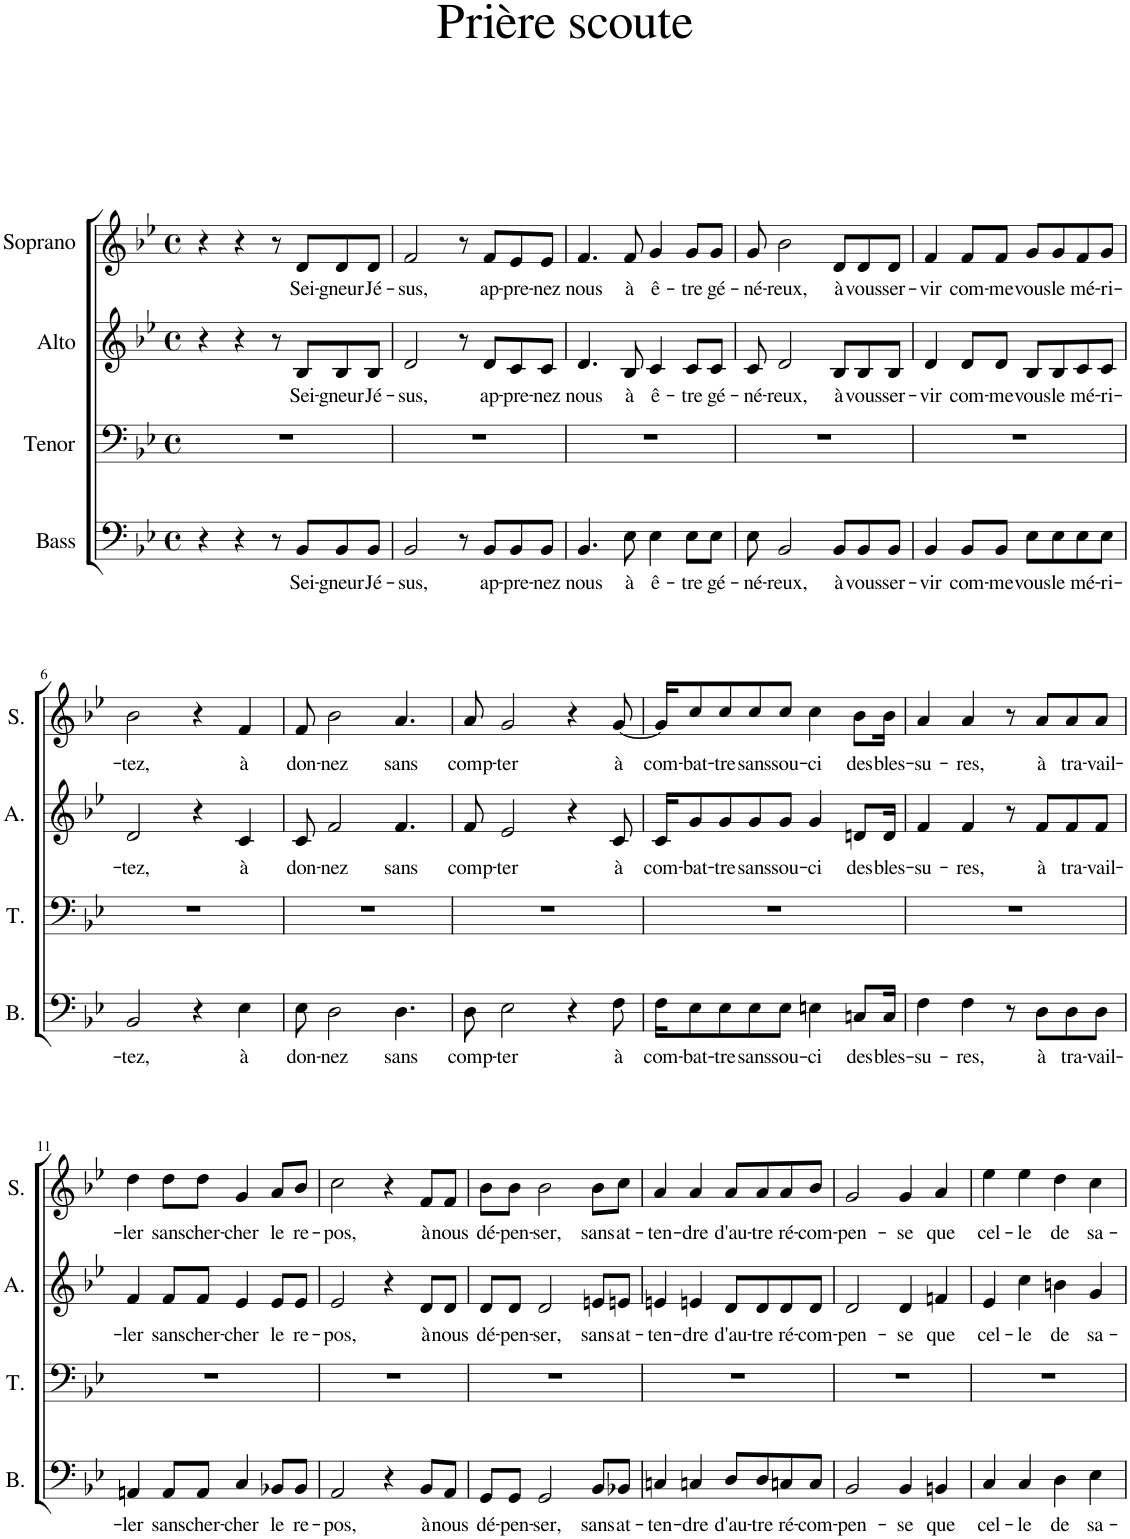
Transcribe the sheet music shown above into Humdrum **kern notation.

**kern	**text	**kern	**kern	**text	**kern	**text
*part4	*part4	*part3	*part2	*part2	*part1	*part1
*staff4	*staff4	*staff3	*staff2	*staff2	*staff1	*staff1
*I"Bass	*	*I"Tenor	*I"Alto	*	*I"Soprano	*
*I'B.	*	*I'T.	*I'A.	*	*I'S.	*
*clefF4	*	*clefF4	*clefG2	*	*clefG2	*
*k[b-e-]	*	*k[b-e-]	*k[b-e-]	*	*k[b-e-]	*
*M4/4	*	*M4/4	*M4/4	*	*M4/4	*
*met(c)	*	*met(c)	*met(c)	*	*met(c)	*
=1	=1	=1	=1	=1	=1	=1
4r	.	1r	4r	.	4r	.
4r	.	.	4r	.	4r	.
8r	.	.	8r	.	8r	.
!	!LO:LY:b	!	!	!LO:LY:b	!	!LO:LY:b
8BB-/L	Sei-	.	8B-/L	Sei-	8d/L	Sei-
!	!LO:LY:b	!	!	!LO:LY:b	!	!LO:LY:b
8BB-/	-gneur	.	8B-/	-gneur	8d/	-gneur
!	!LO:LY:b	!	!	!LO:LY:b	!	!LO:LY:b
8BB-/J	Jé-	.	8B-/J	Jé-	8d/J	Jé-
=2	=2	=2	=2	=2	=2	=2
!	!LO:LY:b	!	!	!LO:LY:b	!	!LO:LY:b
2BB-/	-sus,	1r	2d/	-sus,	2f/	-sus,
8r	.	.	8r	.	8r	.
!	!LO:LY:b	!	!	!LO:LY:b	!	!LO:LY:b
8BB-/L	ap-	.	8d/L	ap-	8f/L	ap-
!	!LO:LY:b	!	!	!LO:LY:b	!	!LO:LY:b
8BB-/	-pre-	.	8c/	-pre-	8e-/	-pre-
!	!LO:LY:b	!	!	!LO:LY:b	!	!LO:LY:b
8BB-/J	-nez	.	8c/J	-nez	8e-/J	-nez
=3	=3	=3	=3	=3	=3	=3
!	!LO:LY:b	!	!	!LO:LY:b	!	!LO:LY:b
4.BB-/	nous	1r	4.d/	nous	4.f/	nous
!	!LO:LY:b	!	!	!LO:LY:b	!	!LO:LY:b
8E-\	à	.	8B-/	à	8f/	à
!	!LO:LY:b	!	!	!LO:LY:b	!	!LO:LY:b
4E-\	ê-	.	4c/	ê-	4g/	ê-
!	!LO:LY:b	!	!	!LO:LY:b	!	!LO:LY:b
8E-\L	-tre	.	8c/L	-tre	8g/L	-tre
!	!LO:LY:b	!	!	!LO:LY:b	!	!LO:LY:b
8E-\J	gé-	.	8c/J	gé-	8g/J	gé-
=4	=4	=4	=4	=4	=4	=4
!	!LO:LY:b	!	!	!LO:LY:b	!	!LO:LY:b
8E-\	-né-	1r	8c/	-né-	8g/	-né-
!	!LO:LY:b	!	!	!LO:LY:b	!	!LO:LY:b
2BB-/	-reux,	.	2d/	-reux,	2b-\	-reux,
!	!LO:LY:b	!	!	!LO:LY:b	!	!LO:LY:b
8BB-/L	à	.	8B-/L	à	8d/L	à
!	!LO:LY:b	!	!	!LO:LY:b	!	!LO:LY:b
8BB-/	vous	.	8B-/	vous	8d/	vous
!	!LO:LY:b	!	!	!LO:LY:b	!	!LO:LY:b
8BB-/J	ser-	.	8B-/J	ser-	8d/J	ser-
=5	=5	=5	=5	=5	=5	=5
!	!LO:LY:b	!	!	!LO:LY:b	!	!LO:LY:b
4BB-/	-vir	1r	4d/	-vir	4f/	-vir
!	!LO:LY:b	!	!	!LO:LY:b	!	!LO:LY:b
8BB-/L	com-	.	8d/L	com-	8f/L	com-
!	!LO:LY:b	!	!	!LO:LY:b	!	!LO:LY:b
8BB-/J	-me	.	8d/J	-me	8f/J	-me
!	!LO:LY:b	!	!	!LO:LY:b	!	!LO:LY:b
8E-\L	vous	.	8B-/L	vous	8g/L	vous
!	!LO:LY:b	!	!	!LO:LY:b	!	!LO:LY:b
8E-\	le	.	8B-/	le	8g/	le
!	!LO:LY:b	!	!	!LO:LY:b	!	!LO:LY:b
8E-\	mé-	.	8c/	mé-	8f/	mé-
!	!LO:LY:b	!	!	!LO:LY:b	!	!LO:LY:b
8E-\J	-ri-	.	8c/J	-ri-	8g/J	-ri-
!!LO:LB:g=z
=6	=6	=6	=6	=6	=6	=6
!	!LO:LY:b	!	!	!LO:LY:b	!	!LO:LY:b
2BB-/	-tez,	1r	2d/	-tez,	2b-\	-tez,
4r	.	.	4r	.	4r	.
!	!LO:LY:b	!	!	!LO:LY:b	!	!LO:LY:b
4E-\	à	.	4c/	à	4f/	à
=7	=7	=7	=7	=7	=7	=7
!	!LO:LY:b	!	!	!LO:LY:b	!	!LO:LY:b
8E-\	don-	1r	8c/	don-	8f/	don-
!	!LO:LY:b	!	!	!LO:LY:b	!	!LO:LY:b
2D\	-nez	.	2f/	-nez	2b-\	-nez
!	!LO:LY:b	!	!	!LO:LY:b	!	!LO:LY:b
4.D\	sans	.	4.f/	sans	4.a/	sans
=8	=8	=8	=8	=8	=8	=8
!	!LO:LY:b	!	!	!LO:LY:b	!	!LO:LY:b
8D\	comp-	1r	8f/	comp-	8a/	comp-
!	!LO:LY:b	!	!	!LO:LY:b	!	!LO:LY:b
2E-\	-ter	.	2e-/	-ter	2g/	-ter
4r	.	.	4r	.	4r	.
!	!LO:LY:b	!	!	!LO:LY:b	!	!LO:LY:b
8F\	à	.	8c/	à	[8g/	à
=9	=9	=9	=9	=9	=9	=9
!	!LO:LY:b	!	!	!LO:LY:b	!	!LO:LY:b
16F\KL	com-	1r	16c/KL	com-	16g/KL]	com-
!	!LO:LY:b	!	!	!LO:LY:b	!	!LO:LY:b
8E-\	-bat-	.	8g/	-bat-	8cc/	-bat-
!	!LO:LY:b	!	!	!LO:LY:b	!	!LO:LY:b
8E-\	-tre	.	8g/	-tre	8cc/	-tre
!	!LO:LY:b	!	!	!LO:LY:b	!	!LO:LY:b
8E-\	sans	.	8g/	sans	8cc/	sans
!	!LO:LY:b	!	!	!LO:LY:b	!	!LO:LY:b
8E-\J	sou-	.	8g/J	sou-	8cc/J	sou-
!	!LO:LY:b	!	!	!LO:LY:b	!	!LO:LY:b
4En\	-ci	.	4g/	-ci	4cc\	-ci
!	!LO:LY:b	!	!	!LO:LY:b	!	!LO:LY:b
8Cn/L	des	.	8dn/L	des	8b-\L	des
!	!LO:LY:b	!	!	!LO:LY:b	!	!LO:LY:b
16C/Jk	bles-	.	16d/Jk	bles-	16b-\Jk	bles-
=10	=10	=10	=10	=10	=10	=10
!	!LO:LY:b	!	!	!LO:LY:b	!	!LO:LY:b
4F\	-su-	1r	4f/	-su-	4a/	-su-
!	!LO:LY:b	!	!	!LO:LY:b	!	!LO:LY:b
4F\	-res,	.	4f/	-res,	4a/	-res,
8r	.	.	8r	.	8r	.
!	!LO:LY:b	!	!	!LO:LY:b	!	!LO:LY:b
8D\L	à	.	8f/L	à	8a/L	à
!	!LO:LY:b	!	!	!LO:LY:b	!	!LO:LY:b
8D\	tra-	.	8f/	tra-	8a/	tra-
!	!LO:LY:b	!	!	!LO:LY:b	!	!LO:LY:b
8D\J	-vail-	.	8f/J	-vail-	8a/J	-vail-
!!LO:LB:g=z
=11	=11	=11	=11	=11	=11	=11
!	!LO:LY:b	!	!	!LO:LY:b	!	!LO:LY:b
4AAn/	-ler	1r	4f/	-ler	4dd\	-ler
!	!LO:LY:b	!	!	!LO:LY:b	!	!LO:LY:b
8AA/L	sans	.	8f/L	sans	8dd\L	sans
!	!LO:LY:b	!	!	!LO:LY:b	!	!LO:LY:b
8AA/J	cher-	.	8f/J	cher-	8dd\J	cher-
!	!LO:LY:b	!	!	!LO:LY:b	!	!LO:LY:b
4C/	-cher	.	4e-/	-cher	4g/	-cher
!	!LO:LY:b	!	!	!LO:LY:b	!	!LO:LY:b
8BB-X/L	le	.	8e-/L	le	8a/L	le
!	!LO:LY:b	!	!	!LO:LY:b	!	!LO:LY:b
8BB-/J	re-	.	8e-/J	re-	8b-/J	re-
=12	=12	=12	=12	=12	=12	=12
!	!LO:LY:b	!	!	!LO:LY:b	!	!LO:LY:b
2AA/	-pos,	1r	2e-/	-pos,	2cc\	-pos,
4r	.	.	4r	.	4r	.
!	!LO:LY:b	!	!	!LO:LY:b	!	!LO:LY:b
8BB-/L	à	.	8d/L	à	8f/L	à
!	!LO:LY:b	!	!	!LO:LY:b	!	!LO:LY:b
8AA/J	nous	.	8d/J	nous	8f/J	nous
=13	=13	=13	=13	=13	=13	=13
!	!LO:LY:b	!	!	!LO:LY:b	!	!LO:LY:b
8GG/L	dé-	1r	8d/L	dé-	8b-\L	dé-
!	!LO:LY:b	!	!	!LO:LY:b	!	!LO:LY:b
8GG/J	-pen-	.	8d/J	-pen-	8b-\J	-pen-
!	!LO:LY:b	!	!	!LO:LY:b	!	!LO:LY:b
2GG/	-ser,	.	2d/	-ser,	2b-\	-ser,
!	!LO:LY:b	!	!	!LO:LY:b	!	!LO:LY:b
8BB-/L	sans	.	8en/L	sans	8b-\L	sans
!	!LO:LY:b	!	!	!LO:LY:b	!	!LO:LY:b
8BB-X/J	at-	.	8en/J	at-	8cc\J	at-
=14	=14	=14	=14	=14	=14	=14
!	!LO:LY:b	!	!	!LO:LY:b	!	!LO:LY:b
4Cn/	-ten-	1r	4en/	-ten-	4a/	-ten-
!	!LO:LY:b	!	!	!LO:LY:b	!	!LO:LY:b
4Cn/	-dre	.	4en/	-dre	4a/	-dre
!	!LO:LY:b	!	!	!LO:LY:b	!	!LO:LY:b
8D/L	d'au-	.	8d/L	d'au-	8a/L	d'au-
!	!LO:LY:b	!	!	!LO:LY:b	!	!LO:LY:b
8D/	-tre	.	8d/	-tre	8a/	-tre
!	!LO:LY:b	!	!	!LO:LY:b	!	!LO:LY:b
8Cn/	ré-	.	8d/	ré-	8a/	ré-
!	!LO:LY:b	!	!	!LO:LY:b	!	!LO:LY:b
8C/J	-com-	.	8d/J	-com-	8b-/J	-com-
=15	=15	=15	=15	=15	=15	=15
!	!LO:LY:b	!	!	!LO:LY:b	!	!LO:LY:b
2BB-/	-pen-	1r	2d/	-pen-	2g/	-pen-
!	!LO:LY:b	!	!	!LO:LY:b	!	!LO:LY:b
4BB-/	-se	.	4d/	-se	4g/	-se
!	!LO:LY:b	!	!	!LO:LY:b	!	!LO:LY:b
4BBn/	que	.	4fn/	que	4a/	que
=16	=16	=16	=16	=16	=16	=16
!	!LO:LY:b	!	!	!LO:LY:b	!	!LO:LY:b
4C/	cel-	1r	4e-/	cel-	4ee-\	cel-
!	!LO:LY:b	!	!	!LO:LY:b	!	!LO:LY:b
4C/	-le	.	4cc\	-le	4ee-\	-le
!	!LO:LY:b	!	!	!LO:LY:b	!	!LO:LY:b
4D\	de	.	4bn\	de	4dd\	de
!	!LO:LY:b	!	!	!LO:LY:b	!	!LO:LY:b
4E-\	sa-	.	4g/	sa-	4cc\	sa-
=	=	=	=	=	=	=
*-	*-	*-	*-	*-	*-	*-
